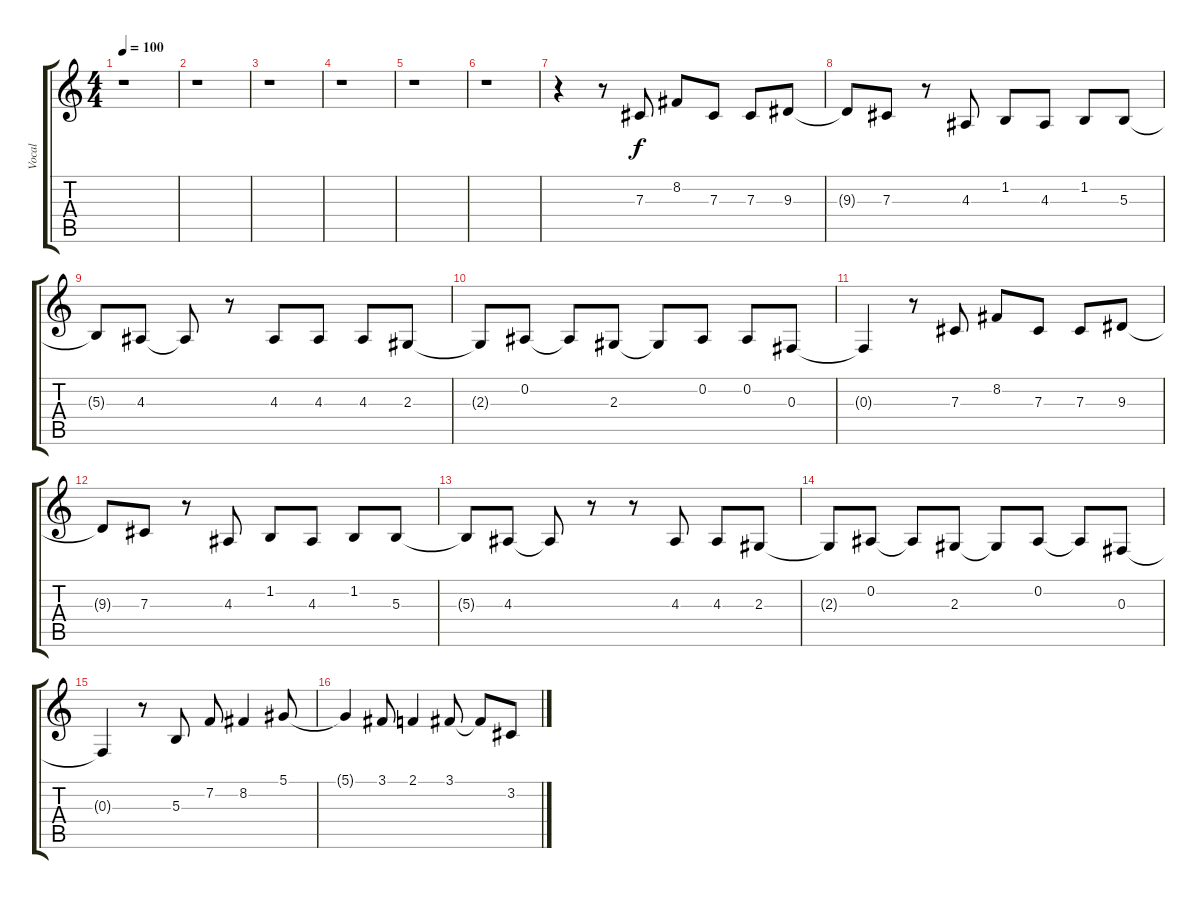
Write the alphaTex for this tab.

\track ("Vocal" "Vocal") {instrument oboe}
\staff {score tabs}
\tuning (Eb4 Bb3 Gb3 Db3 Ab2 Eb2) {hide}
\ts (4 4)
\tempo 100
\clef g2
\ks c
r.1{dy f} |
r.1 |
r.1 |
r.1 |
r.1 |
r.1 |
r.4{volume 16} r.8 7.3.8 8.2.8 7.3.8 7.3.8 9.3.8 |
9.3{t}.8 7.3.8 r.8 4.3.8 1.2.8 4.3.8 1.2.8 5.3.8 |
5.3{t}.8 4.3.8 4.3{t}.8 r.8 4.3.8 4.3.8 4.3.8 2.3.8 |
2.3{t}.8 0.2.8 0.2{t}.8 2.3.8 2.3{t}.8 0.2.8 0.2.8 0.3.8 |
0.3{t}.4 r.8 7.3.8 8.2.8 7.3.8 7.3.8 9.3.8 |
9.3{t}.8 7.3.8 r.8 4.3.8 1.2.8 4.3.8 1.2.8 5.3.8 |
5.3{t}.8 4.3.8 4.3{t}.8 r.8 r.8 4.3.8 4.3.8 2.3.8 |
2.3{t}.8 0.2.8 0.2{t}.8 2.3.8 2.3{t}.8 0.2.8 0.2{t}.8 0.3.8 |
0.3{t}.4{volume 16} r.8 5.3.8 7.2.8 8.2.4 5.1.8 |
5.1{t}.4 3.1.8 2.1.4 3.1.8 3.1{t}.8 3.2.8
